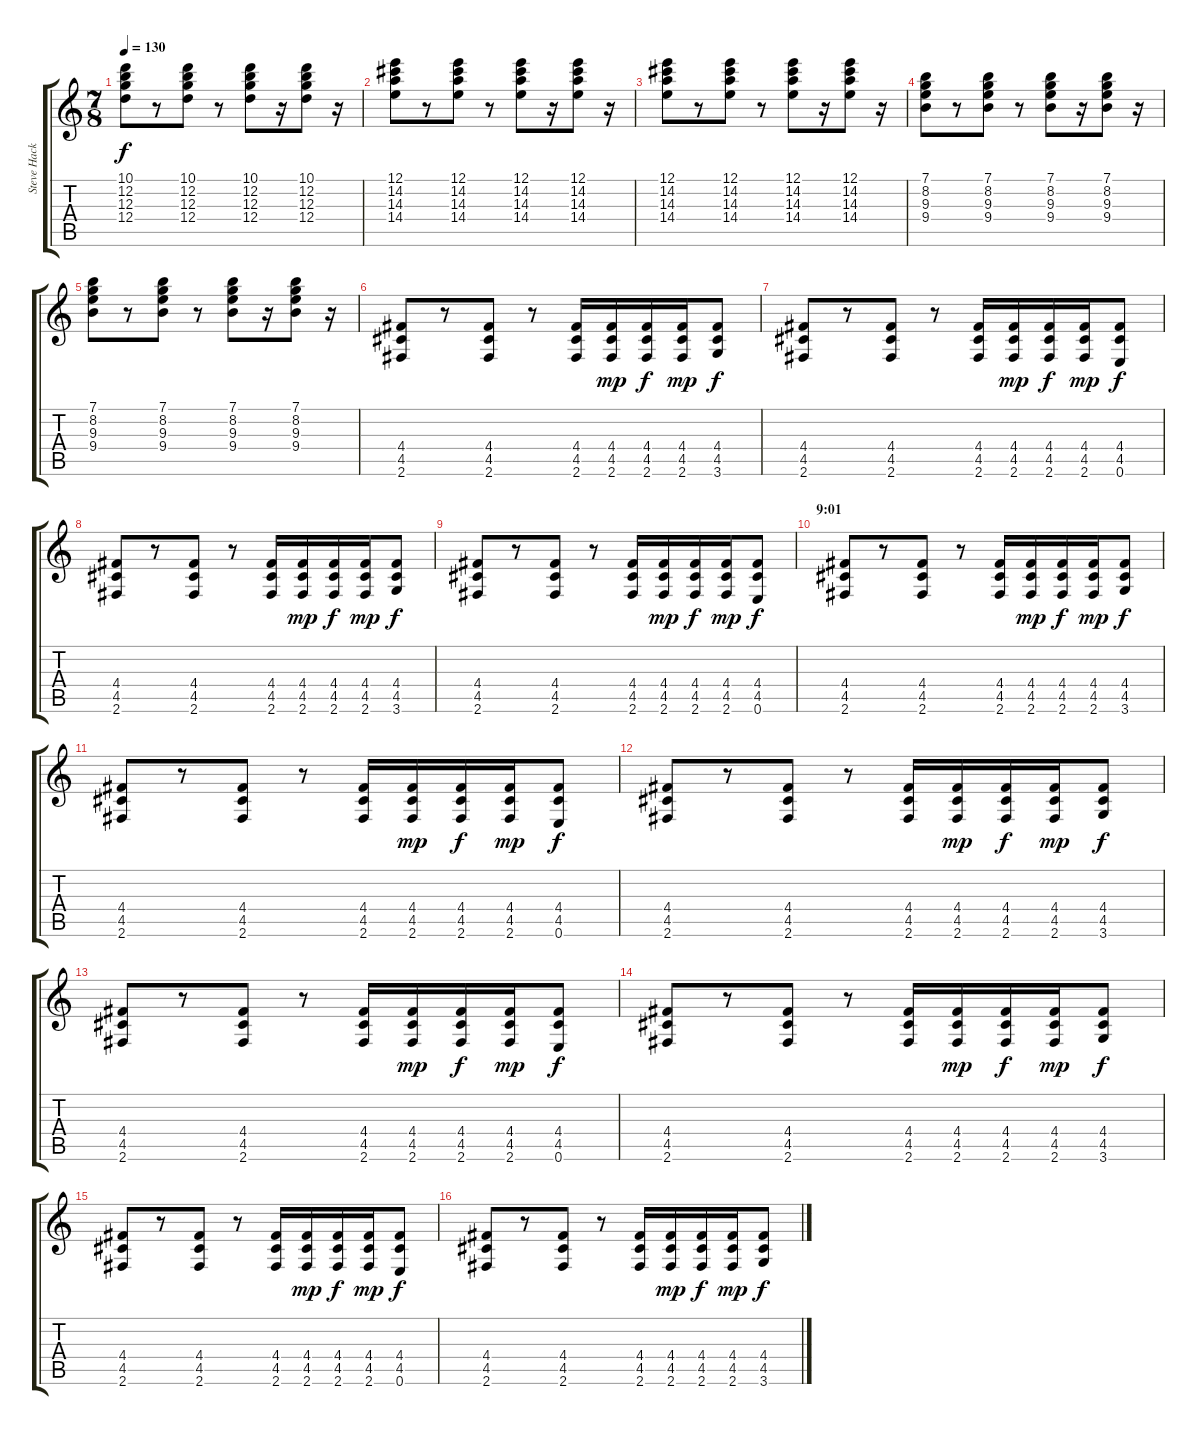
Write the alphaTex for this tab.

\track ("Steve Hackett (electric guitar rhythm)" "Steve Hack") {instrument electricguitarjazz}
\staff {score tabs}
\tuning (E4 B3 G3 D3 A2 E2) {hide}
\ts (7 8)
\tempo 130
\clef g2
\ks c
(10.1 12.2 12.3 12.4).8{dy f} r.8 (10.1 12.2 12.3 12.4).8 r.8 (10.1 12.2 12.3 12.4).8 r.16 (10.1 12.2 12.3 12.4).8 r.16 |
(12.1 14.2 14.3 14.4).8 r.8 (12.1 14.2 14.3 14.4).8 r.8 (12.1 14.2 14.3 14.4).8 r.16 (12.1 14.2 14.3 14.4).8 r.16 |
(12.1 14.2 14.3 14.4).8 r.8 (12.1 14.2 14.3 14.4).8 r.8 (12.1 14.2 14.3 14.4).8 r.16 (12.1 14.2 14.3 14.4).8 r.16 |
(7.1 8.2 9.3 9.4).8 r.8 (7.1 8.2 9.3 9.4).8 r.8 (7.1 8.2 9.3 9.4).8 r.16 (7.1 8.2 9.3 9.4).8 r.16 |
(7.1 8.2 9.3 9.4).8 r.8 (7.1 8.2 9.3 9.4).8 r.8 (7.1 8.2 9.3 9.4).8 r.16 (7.1 8.2 9.3 9.4).8 r.16 |
(4.4 4.5 2.6).8 r.8 (4.4 4.5 2.6).8 r.8 (4.4 4.5 2.6).16 (4.4 4.5 2.6).16{dy mp} (4.4 4.5 2.6).16{dy f} (4.4 4.5 2.6).16{dy mp} (4.4 4.5 3.6).8{dy f} |
(4.4 4.5 2.6).8 r.8 (4.4 4.5 2.6).8 r.8 (4.4 4.5 2.6).16 (4.4 4.5 2.6).16{dy mp} (4.4 4.5 2.6).16{dy f} (4.4 4.5 2.6).16{dy mp} (4.4 4.5 0.6).8{dy f} |
(4.4 4.5 2.6).8 r.8 (4.4 4.5 2.6).8 r.8 (4.4 4.5 2.6).16 (4.4 4.5 2.6).16{dy mp} (4.4 4.5 2.6).16{dy f} (4.4 4.5 2.6).16{dy mp} (4.4 4.5 3.6).8{dy f} |
(4.4 4.5 2.6).8 r.8 (4.4 4.5 2.6).8 r.8 (4.4 4.5 2.6).16 (4.4 4.5 2.6).16{dy mp} (4.4 4.5 2.6).16{dy f} (4.4 4.5 2.6).16{dy mp} (4.4 4.5 0.6).8{dy f} |
\section ("" "9:01")
(4.4 4.5 2.6).8 r.8 (4.4 4.5 2.6).8 r.8 (4.4 4.5 2.6).16 (4.4 4.5 2.6).16{dy mp} (4.4 4.5 2.6).16{dy f} (4.4 4.5 2.6).16{dy mp} (4.4 4.5 3.6).8{dy f} |
(4.4 4.5 2.6).8 r.8 (4.4 4.5 2.6).8 r.8 (4.4 4.5 2.6).16 (4.4 4.5 2.6).16{dy mp} (4.4 4.5 2.6).16{dy f} (4.4 4.5 2.6).16{dy mp} (4.4 4.5 0.6).8{dy f} |
(4.4 4.5 2.6).8 r.8 (4.4 4.5 2.6).8 r.8 (4.4 4.5 2.6).16 (4.4 4.5 2.6).16{dy mp} (4.4 4.5 2.6).16{dy f} (4.4 4.5 2.6).16{dy mp} (4.4 4.5 3.6).8{dy f} |
(4.4 4.5 2.6).8 r.8 (4.4 4.5 2.6).8 r.8 (4.4 4.5 2.6).16 (4.4 4.5 2.6).16{dy mp} (4.4 4.5 2.6).16{dy f} (4.4 4.5 2.6).16{dy mp} (4.4 4.5 0.6).8{dy f} |
(4.4 4.5 2.6).8 r.8 (4.4 4.5 2.6).8 r.8 (4.4 4.5 2.6).16 (4.4 4.5 2.6).16{dy mp} (4.4 4.5 2.6).16{dy f} (4.4 4.5 2.6).16{dy mp} (4.4 4.5 3.6).8{dy f} |
(4.4 4.5 2.6).8 r.8 (4.4 4.5 2.6).8 r.8 (4.4 4.5 2.6).16 (4.4 4.5 2.6).16{dy mp} (4.4 4.5 2.6).16{dy f} (4.4 4.5 2.6).16{dy mp} (4.4 4.5 0.6).8{dy f} |
(4.4 4.5 2.6).8 r.8 (4.4 4.5 2.6).8 r.8 (4.4 4.5 2.6).16 (4.4 4.5 2.6).16{dy mp} (4.4 4.5 2.6).16{dy f} (4.4 4.5 2.6).16{dy mp} (4.4 4.5 3.6).8{dy f}
